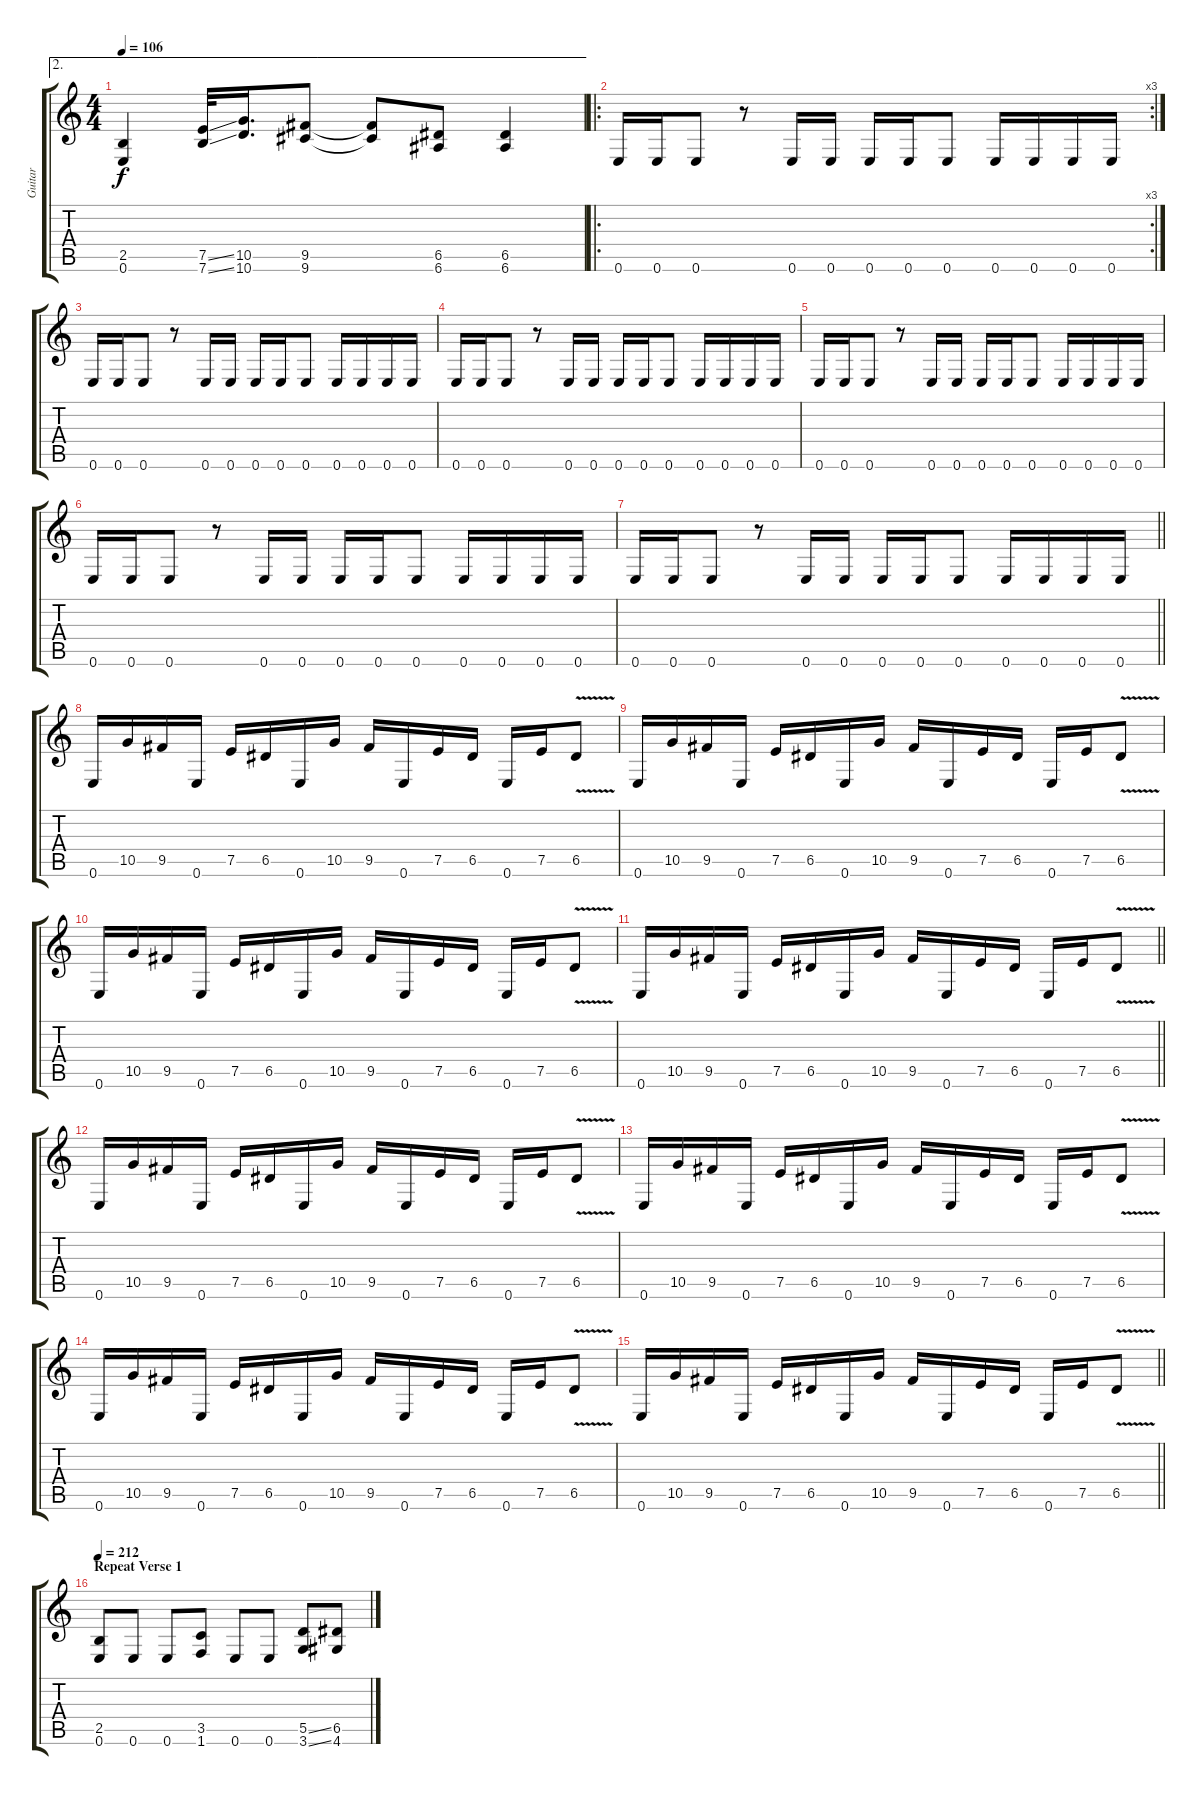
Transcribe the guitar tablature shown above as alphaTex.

\track ("Guitar" "Guitar") {instrument distortionguitar}
\staff {score tabs}
\tuning (E4 B3 G3 D3 A2 E2) {hide}
\ae 2
\ts (4 4)
\tempo 106
\clef g2
\ks c
(2.5 0.6).4{dy f} (7.5{ss} 7.6{ss}).32 (10.5 10.6).16{d} (9.5 9.6).8 (9.5{t} 9.6{t}).8 (6.5 6.6).8 (6.5 6.6).4 |
\ro
\rc 3
0.6.16 0.6.16 0.6.8 r.8 0.6.16 0.6.16 0.6.16 0.6.16 0.6.8 0.6.16 0.6.16 0.6.16 0.6.16 |
0.6.16 0.6.16 0.6.8 r.8 0.6.16 0.6.16 0.6.16 0.6.16 0.6.8 0.6.16 0.6.16 0.6.16 0.6.16 |
0.6.16 0.6.16 0.6.8 r.8 0.6.16 0.6.16 0.6.16 0.6.16 0.6.8 0.6.16 0.6.16 0.6.16 0.6.16 |
0.6.16 0.6.16 0.6.8 r.8 0.6.16 0.6.16 0.6.16 0.6.16 0.6.8 0.6.16 0.6.16 0.6.16 0.6.16 |
0.6.16 0.6.16 0.6.8 r.8 0.6.16 0.6.16 0.6.16 0.6.16 0.6.8 0.6.16 0.6.16 0.6.16 0.6.16 |
\barLineRight lightlight
0.6.16 0.6.16 0.6.8 r.8 0.6.16 0.6.16 0.6.16 0.6.16 0.6.8 0.6.16 0.6.16 0.6.16 0.6.16 |
\section ("" "")
0.6.16 10.5.16 9.5.16 0.6.16 7.5.16 6.5.16 0.6.16 10.5.16 9.5.16 0.6.16 7.5.16 6.5.16 0.6.16 7.5.16 6.5{v}.8 |
0.6.16 10.5.16 9.5.16 0.6.16 7.5.16 6.5.16 0.6.16 10.5.16 9.5.16 0.6.16 7.5.16 6.5.16 0.6.16 7.5.16 6.5{v}.8 |
0.6.16 10.5.16 9.5.16 0.6.16 7.5.16 6.5.16 0.6.16 10.5.16 9.5.16 0.6.16 7.5.16 6.5.16 0.6.16 7.5.16 6.5{v}.8 |
\barLineRight lightlight
0.6.16 10.5.16 9.5.16 0.6.16 7.5.16 6.5.16 0.6.16 10.5.16 9.5.16 0.6.16 7.5.16 6.5.16 0.6.16 7.5.16 6.5{v}.8 |
\section ("" "")
0.6.16 10.5.16 9.5.16 0.6.16 7.5.16 6.5.16 0.6.16 10.5.16 9.5.16 0.6.16 7.5.16 6.5.16 0.6.16 7.5.16 6.5{v}.8 |
0.6.16 10.5.16 9.5.16 0.6.16 7.5.16 6.5.16 0.6.16 10.5.16 9.5.16 0.6.16 7.5.16 6.5.16 0.6.16 7.5.16 6.5{v}.8 |
0.6.16 10.5.16 9.5.16 0.6.16 7.5.16 6.5.16 0.6.16 10.5.16 9.5.16 0.6.16 7.5.16 6.5.16 0.6.16 7.5.16 6.5{v}.8 |
\barLineRight lightlight
0.6.16 10.5.16 9.5.16 0.6.16 7.5.16 6.5.16 0.6.16 10.5.16 9.5.16 0.6.16 7.5.16 6.5.16 0.6.16 7.5.16 6.5{v}.8 |
\section ("" "Repeat Verse 1")
\tempo 212
(2.5 0.6).8{balance 8} 0.6.8 0.6.8 (3.5 1.6).8 0.6.8 0.6.8 (5.5{ss} 3.6{ss}).8 (6.5 4.6).8
